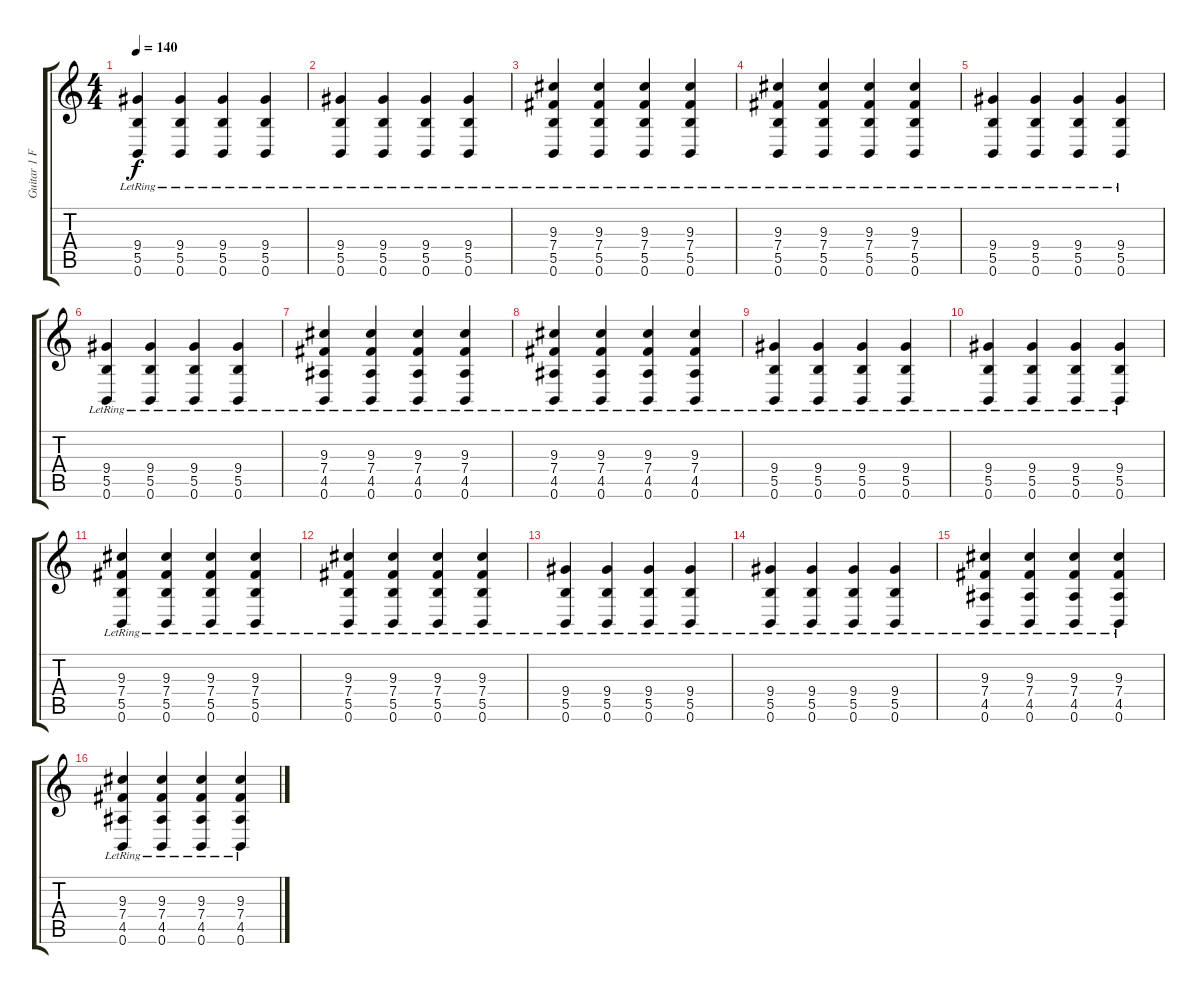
\track ("Guitar 1 FX" "Guitar 1 F") {instrument distortionguitar}
\staff {score tabs}
\tuning (E4 B3 E3 B2 Gb2 B1) {hide}
\ts (4 4)
\tempo 140
\clef g2
\ks c
(9.4{lr} 5.5{lr} 0.6{lr}).4{dy f} (9.4{lr} 5.5{lr} 0.6{lr}).4 (9.4{lr} 5.5{lr} 0.6{lr}).4 (9.4{lr} 5.5{lr} 0.6{lr}).4 |
(9.4{lr} 5.5{lr} 0.6{lr}).4 (9.4{lr} 5.5{lr} 0.6{lr}).4 (9.4{lr} 5.5{lr} 0.6{lr}).4 (9.4{lr} 5.5{lr} 0.6{lr}).4 |
(9.3{lr} 7.4{lr} 5.5{lr} 0.6{lr}).4 (9.3{lr} 7.4{lr} 5.5{lr} 0.6{lr}).4 (9.3{lr} 7.4{lr} 5.5{lr} 0.6{lr}).4 (9.3{lr} 7.4{lr} 5.5{lr} 0.6{lr}).4 |
(9.3{lr} 7.4{lr} 5.5{lr} 0.6{lr}).4 (9.3{lr} 7.4{lr} 5.5{lr} 0.6{lr}).4 (9.3{lr} 7.4{lr} 5.5{lr} 0.6{lr}).4 (9.3{lr} 7.4{lr} 5.5{lr} 0.6{lr}).4 |
(9.4{lr} 5.5{lr} 0.6{lr}).4 (9.4{lr} 5.5{lr} 0.6{lr}).4 (9.4{lr} 5.5{lr} 0.6{lr}).4 (9.4{lr} 5.5{lr} 0.6{lr}).4 |
(9.4{lr} 5.5{lr} 0.6{lr}).4 (9.4{lr} 5.5{lr} 0.6{lr}).4 (9.4{lr} 5.5{lr} 0.6{lr}).4 (9.4{lr} 5.5{lr} 0.6{lr}).4 |
(9.3{lr} 7.4{lr} 4.5{lr} 0.6{lr}).4 (9.3{lr} 7.4{lr} 4.5{lr} 0.6{lr}).4 (9.3{lr} 7.4{lr} 4.5{lr} 0.6{lr}).4 (9.3{lr} 7.4{lr} 4.5{lr} 0.6{lr}).4 |
(9.3{lr} 7.4{lr} 4.5{lr} 0.6{lr}).4 (9.3{lr} 7.4{lr} 4.5{lr} 0.6{lr}).4 (9.3{lr} 7.4{lr} 4.5{lr} 0.6{lr}).4 (9.3{lr} 7.4{lr} 4.5{lr} 0.6{lr}).4 |
(9.4{lr} 5.5{lr} 0.6{lr}).4 (9.4{lr} 5.5{lr} 0.6{lr}).4 (9.4{lr} 5.5{lr} 0.6{lr}).4 (9.4{lr} 5.5{lr} 0.6{lr}).4 |
(9.4{lr} 5.5{lr} 0.6{lr}).4 (9.4{lr} 5.5{lr} 0.6{lr}).4 (9.4{lr} 5.5{lr} 0.6{lr}).4 (9.4{lr} 5.5{lr} 0.6{lr}).4 |
(9.3{lr} 7.4{lr} 5.5{lr} 0.6{lr}).4 (9.3{lr} 7.4{lr} 5.5{lr} 0.6{lr}).4 (9.3{lr} 7.4{lr} 5.5{lr} 0.6{lr}).4 (9.3{lr} 7.4{lr} 5.5{lr} 0.6{lr}).4 |
(9.3{lr} 7.4{lr} 5.5{lr} 0.6{lr}).4 (9.3{lr} 7.4{lr} 5.5{lr} 0.6{lr}).4 (9.3{lr} 7.4{lr} 5.5{lr} 0.6{lr}).4 (9.3{lr} 7.4{lr} 5.5{lr} 0.6{lr}).4 |
(9.4{lr} 5.5{lr} 0.6{lr}).4 (9.4{lr} 5.5{lr} 0.6{lr}).4 (9.4{lr} 5.5{lr} 0.6{lr}).4 (9.4{lr} 5.5{lr} 0.6{lr}).4 |
(9.4{lr} 5.5{lr} 0.6{lr}).4 (9.4{lr} 5.5{lr} 0.6{lr}).4 (9.4{lr} 5.5{lr} 0.6{lr}).4 (9.4{lr} 5.5{lr} 0.6{lr}).4 |
(9.3{lr} 7.4{lr} 4.5{lr} 0.6{lr}).4 (9.3{lr} 7.4{lr} 4.5{lr} 0.6{lr}).4 (9.3{lr} 7.4{lr} 4.5{lr} 0.6{lr}).4 (9.3{lr} 7.4{lr} 4.5{lr} 0.6{lr}).4 |
(9.3{lr} 7.4{lr} 4.5{lr} 0.6{lr}).4 (9.3{lr} 7.4{lr} 4.5{lr} 0.6{lr}).4 (9.3{lr} 7.4{lr} 4.5{lr} 0.6{lr}).4 (9.3{lr} 7.4{lr} 4.5{lr} 0.6{lr}).4
